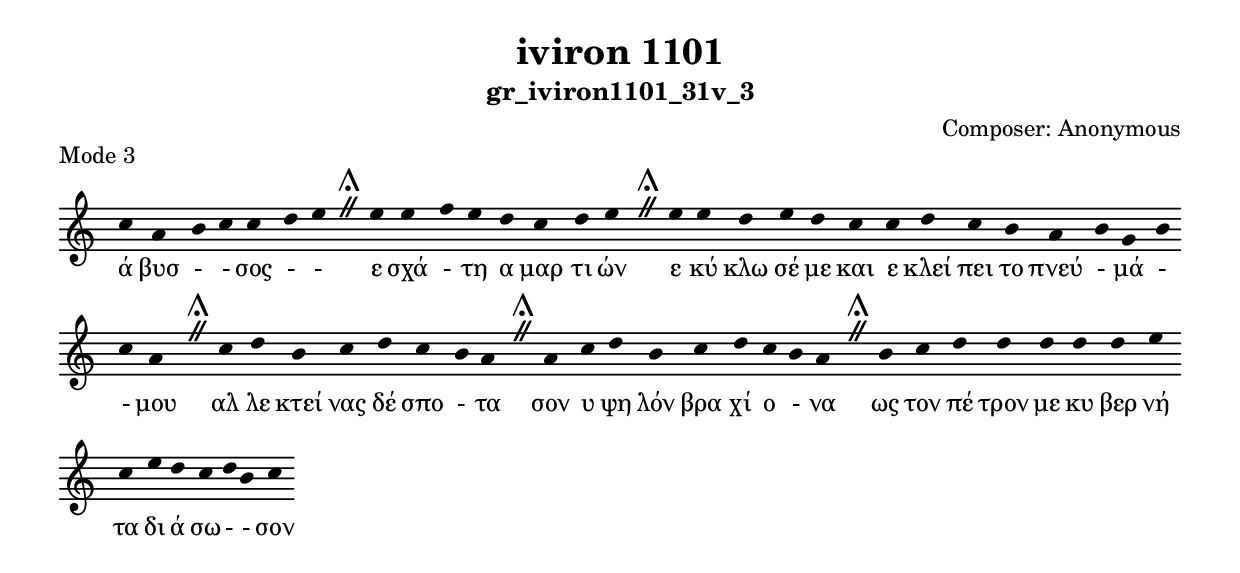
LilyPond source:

\include "gregorian.ly"

	\header {
 	  title = "iviron 1101"
	  subtitle = "gr_iviron1101_31v_3"
	  composer = "Composer: Αnonymous"
	  piece = "Mode 3"
	}

	chant = {
	  c''4 a'4 b'4 c''4 c''4 d''4 e''4 \divisioMaior
 e''4 e''4 f''4 e''4 d''4 c''4 d''4 e''4 \divisioMaior
 e''4 e''4 d''4 e''4 d''4 c''4 c''4 d''4 c''4 b'4 a'4 b'4 g'4 b'4 c''4 a'4 \divisioMaior
 c''4 d''4 b'4 c''4 d''4 c''4 b'4 a'4 \divisioMaior
 a'4 c''4 d''4 b'4 c''4 d''4 c''4 b'4 a'4 \divisioMaior
 b'4 c''4 d''4 d''4 d''4 d''4 d''4 e''4 c''4 e''4 d''4 c''4 d''4 b'4 c''4\finalis
	}

	verba = \lyricmode {ά βυσ -  - σος -  - 
ε σχά - τη α μαρ τι ών 
ε κύ κλω σέ με και ε κλεί πει το πνεύ - μά -  - μου 
αλ λε κτεί νας δέ σπο - τα 
σον υ ψη λόν βρα χί ο - να 
ως τον πέ τρον με κυ βερ νή τα δι ά σω -  - σον 
	}


	\score {
	  \new Staff <<
	  \new Voice = "melody" \chant
	  \new Lyrics = "one" \lyricsto melody \verba
	  >>
	  \layout {
	    \context {
	      \Staff
	      \remove "Time_signature_engraver"
	      \remove "Bar_engraver"
	    }
	    \context {
	      \Voice
	      \remove "Stem_engraver"
	    }
	  }
	}